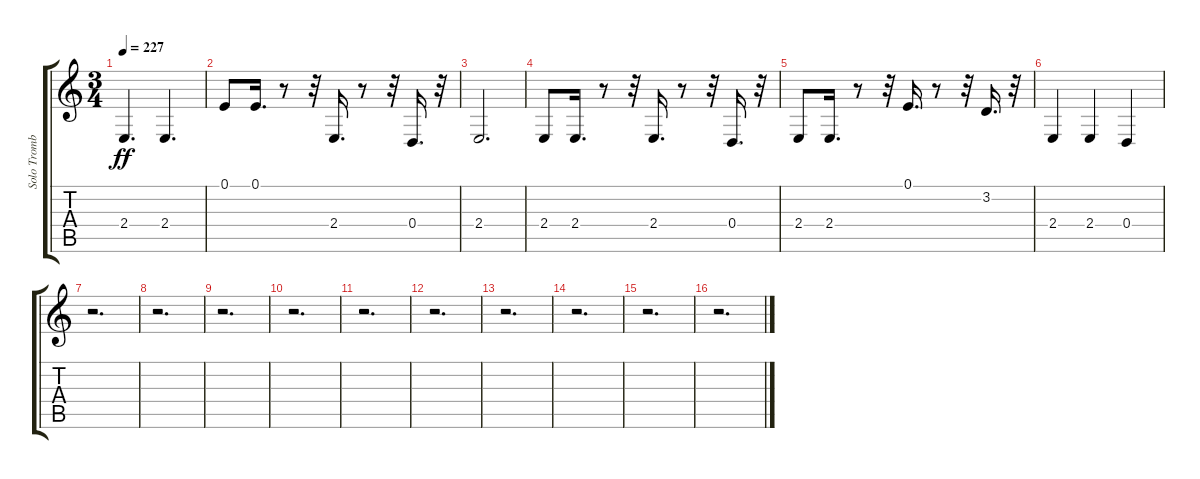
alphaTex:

\track ("Solo Trombone" "Solo Tromb") {instrument trombone}
\staff {score tabs}
\tuning (E4 B3 G3 D3 A2 E2) {hide}
\ts (3 4)
\tempo 227
\clef g2
\ks c
2.4.4{d dy ff} 2.4.4{d} |
0.1.8 0.1.16{d} r.8 r.32 2.4.16{d} r.8 r.32 0.4.16{d} r.32 |
2.4.2{d} |
2.4.8 2.4.16{d} r.8 r.32 2.4.16{d} r.8 r.32 0.4.16{d} r.32 |
2.4.8 2.4.16{d} r.8 r.32 0.1.16{d} r.8 r.32 3.2.16{d} r.32 |
2.4.4 2.4.4 0.4.4 |
r.2{d} |
r.2{d} |
r.2{d} |
r.2{d} |
r.2{d} |
r.2{d} |
r.2{d} |
r.2{d} |
r.2{d} |
r.2{d}
